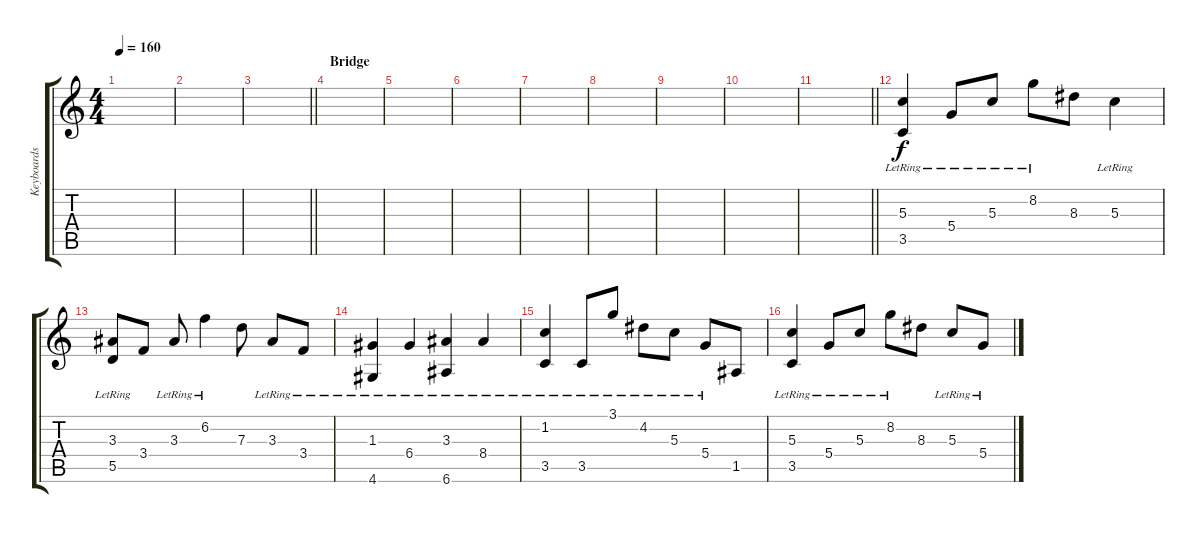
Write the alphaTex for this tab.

\track ("Keyboards - Vadim Pruzhanov" "Keyboards ") {instrument electricgrandpiano}
\staff {score tabs}
\tuning (E5 B4 G4 D4 A3 E3) {hide}
\ts (4 4)
\tempo 160
\clef g2
\ks c
|
|
\barLineRight lightlight
|
\section ("" "Bridge")
|
|
|
|
|
|
|
\barLineRight lightlight
|
\section ("" "")
(5.3{lr} 3.5{lr}).4{volume 16 instrument electricgrandpiano} 5.4{lr}.8 5.3{lr}.8 8.2{lr}.8 8.3.8 5.3{lr}.4 |
(3.3{lr} 5.5{lr}).8 3.4.8 3.3{lr}.8 6.2{lr}.4 7.3.8 3.3{lr}.8 3.4{lr}.8 |
(1.3{lr} 4.6{lr}).4 6.4{lr}.4 (3.3{lr} 6.6{lr}).4 8.4{lr}.4 |
(1.2{lr} 3.5{lr}).4 3.5{lr}.8 3.1{lr}.8 4.2{lr}.8 5.3{lr}.8 5.4{lr}.8 1.5.8 |
(5.3{lr} 3.5{lr}).4 5.4{lr}.8 5.3{lr}.8 8.2{lr}.8 8.3.8 5.3{lr}.8 5.4{lr}.8
